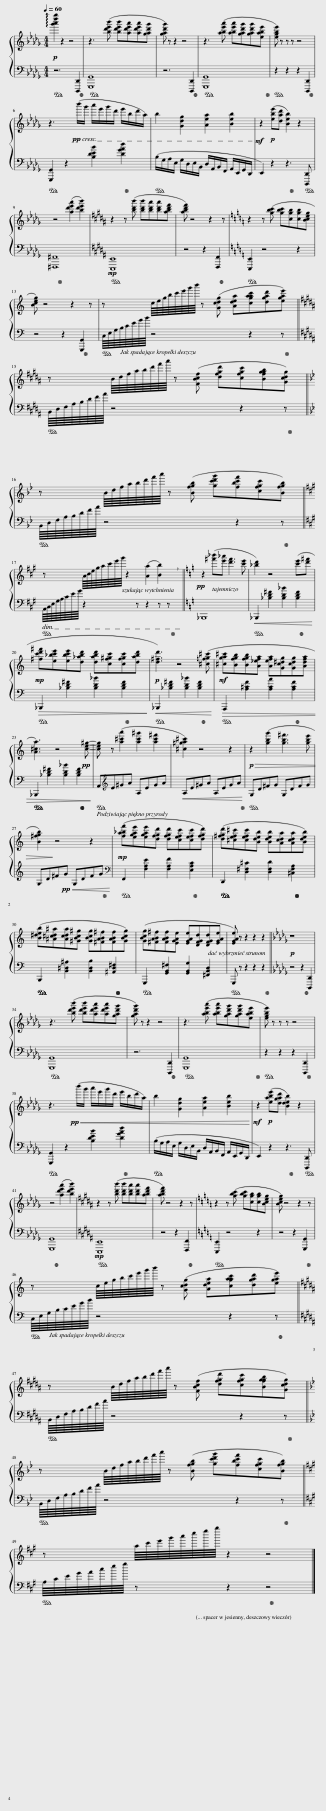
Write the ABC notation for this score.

X:1
%%score { 1 | 2 }
L:1/8
Q:1/4=60
M:4/4
I:linebreak $
K:Db
V:1 treble
V:2 bass
V:1
!p! !arpeggio![g'a'd''g'']2 z2 z4 | z3 ([bd'e'b'] [bd'e'b'][ad'e'a'][ad'e'a'][gad'g'] | [gad'g']) z z2 z4 | z3 ([abe'a'] [abe'a'][gad'g'][gad'g'][eabe'] | [egbe']) z z z z4 |$ %5
 z3!pp! (b'/g'/ a'/e'/g'/d'/ e'/b/d'/a/) | b2 [Gdg]2 [Aea]2 [Beb]2!mf! | z2!p! ([ebe'][dad'] [Beb]2) z2 |$ z4 ([ad'e'a']2 [bd'e'b']2) |[K:B] z2 z ([bd'b'] [bd'b'][bd'a'][bd'a'][abd'f'] | %10
 [abd'f']) z4 z2 z |[K:C] z2 z ([gbc'] [gbc'][cgb][cgb][Bceg] |$ [Bceg]) z4 z2 z | z c/8e/8g/8b/8c'/8e'/8g'/8b'/8 z ([Gcdg] [Adea][cgaac'][dgad'][egae']) ||$[K:B] z B/8d/8f/8a/8b/8d'/8f'/8a'/8 z ([FBcf] [dfgd'][cfgc'][Bfggb][Gcdg]) ||$ %15
[K:Bb] z B/8d/8f/8a/8b/8d'/8f'/8a'/8 z ([Bfgb] [gc'd'g'][fbc'f'][cfgc'][Bfgb]) ||$[K:A] z A/8c/8e/8g/8a/8c'/8e'/8g'/8 z2 ([Aa]2 !breath![Bb]2) ||[K:C]!pp! z2 ([^f'_b'][e'_a'] [d'f']3 [c'e'] | [_bd']2) z4 ([c'e'][d'^f'] |$!mp! [^fc'd'^f'][e_bc'e'][ebc'e'][d_abd'] [dabd'][cf^gc'][cfgc'][dabd'] | %20
!p! [d^fd']3) z4 ([^c=fg^c'] |!mf! [^cga^c'][Bfgb][Bfgb][A_efa] [Aefa][Gc^dg][Gcdg][Adfa] |$ [A^ca]3) z4!pp! [ce^g]- | [ceg] z ([a^c'a']2 [ac'^g']2 [ac'^f']2 | [^c^ga^c']2) z4 z2 | %25
!p!!>(! z2 ([gbg']2 [gb^f']3 [gbe'] |$ [B^fgb]2)!>)! z4 z2 |!mp! ([fa_bf'][egae'][egae'][dfgd'] [dfgd'][cefc'][cefc'][dfgd']) | ([d^fgd'][^cef^c'][cefc'][Bdeb] [Bdeb][Acda][Acda][Bdeb]) |$ ([B^deb][^A^cd^a][Acda][^GBc^g] [GBcg][^FAB^f][FABf][GBcg]) | %30
 ([GBcg][^FAB^f][FABf][EGAe] [EGAe][DFGd][DFGd][EGAe] | [EGAe]) z z2 z2 z2 ||[K:Db]!p! z8 |$ z3 ([bd'e'b'] [bd'e'b'][ad'e'a'][ad'e'a'][gad'g'] | [gad'g']) z z2 z4 | %35
 z3 ([abe'a'] [abe'a'][gad'g'][gad'g'][eabe'] | [egbe']) z z z z4 |$ z3!pp!!<(! (b'/g'/ a'/e'/g'/d'/ e'/b/d'/a/) | b2 [Gdg]2 [Aea]2 [Beb]2!<)! |!mf! z2!p! ([eabe'][dgad'] [Bdeb]2) z2 |$ %40
 z4 ([ad'e'a']2 [bd'e'b']2) |[K:B] z2 z ([bd'b'] [bd'b'][bd'a'][bd'a'][abd'f'] | [abd'f']) z4 z2 z |[K:C] z2 z ([gbc'] [gbc'][cgb][cgb][Bceg] | [Bceg]) z4 z2 z |$ %45
 z c/8e/8g/8b/8c'/8e'/8g'/8b'/8 z ([Gcdg] [Adea][cgaac'][dgad'][egae']) ||$[K:B] z B/8d/8f/8a/8b/8d'/8f'/8a'/8 z ([FBcf] [dfgd'][cfgc'][Bfggb][Gcdg]) ||$[K:Bb] z B/8d/8f/8a/8b/8d'/8f'/8a'/8 z ([Bfgb] [gc'd'g'][fbc'f'][cfgc'][Bfgb]) ||$[K:A][Q:1/4=60] z[Q:1/4=30] a/8[Q:1/4=26]c'/8[Q:1/4=23]e'/8[Q:1/4=19]g'/8[Q:1/4=15]a'/8[Q:1/4=12]c''/8[Q:1/4=8]e''/8[Q:1/4=4]g''/8 z2 z4[Q:1/4=56][Q:1/4=52][Q:1/4=48][Q:1/4=45][Q:1/4=41][Q:1/4=37][Q:1/4=34] |] %49
V:2
!ped! z6 [D,,,D,,]2!ped-up! |!ped! [G,,,G,,]8 | z6 [D,,,D,,]2!ped-up! |!ped! [G,,,G,,]8!ped-up! |!ped! z2 z2 z2 [D,,,D,,]2!ped-up! |$ %5
!ped! [G,,,G,,]2 z2 [B,DEB]2 [DGAd]2!ped-up! |!ped! (B,/G,/A,/E,/ G,/D,/E,/B,,/ D,/A,,/B,,/F,,/ A,,/E,,/G,,/D,,/ | E,,2) z2 z3!ped-up!!ped! [D,,,D,,] |$ [^F,,,^F,,]8!ped-up! |[K:B]!mp!!ped! [E,,,E,,]8 | %10
 z4 z2 [F,,,F,,]2!ped-up! |[K:C]!ped! [E,,,E,,]2 z4 z2 |$ z4 z2 [G,,,G,,]2!ped-up! |!ped! C,/8E,/8G,/8B,/8C/8E/8G/8B/8 z4 z2 z!ped-up! ||$[K:B]!ped! B,,/8D,/8F,/8A,/8B,/8D/8F/8A/8 z4 z2 z!ped-up! ||$ %15
[K:Bb]!ped! B,,/8D,/8F,/8A,/8B,/8D/8F/8A/8 z4 z2 z!ped-up! ||$[K:A]!ped! A,,/8C,/8E,/8G,/8A,/8C/8E/8G/8 z2 z z2 z z!ped-up! ||[K:C] _B,,,8 |!ped!!<(! _B,,,2 [_B,D^F]2 [B,D_B]2 [B,DF]2!ped-up!!<)! |$!ped!!>(! _B,,,2 [_B,D^F]2 [B,D_B]2 [B,DF]2!ped-up!!>)! | %20
!ped!!<(! _B,,,2 [_B,D^F]2 [B,D_B]2 [B,DF]2!ped-up!!<)! |!ped!!>(! A,,,2 [A,^CF]2 [A,CA]2 [A,CF]2!ped-up! |$!ped! _B,,,2 [_B,D^F]2 [B,D_B]2 [B,DF]2!>)!!ped-up! |!ped! A,,[K:treble]E^GA A,EGA!ped-up! |!<(! A,E^GA A,EGA!<)! | %25
!ped! G,D^FG G,DFG!ped-up! |$ G,D^F!pp!G!<(! G,DFG!<)! |[K:bass]!ped! F,,2 [F,A,E]2 [F,A,F]2 [E,A,C]2!ped-up! |!ped! D,,2 [D,^F,^C]2 [D,F,D]2 [^C,F,A,]2!ped-up! |$!ped! B,,,2 [B,,^D,^A,]2 [B,,D,B,]2 [^A,,D,^F,]2!ped-up! | %30
!ped! G,,,2 [G,,B,,^F,]2 [G,,B,,G,]2 [^F,,B,,D,]2!ped-up! |!ped! G,,, z z2 z2 z2!ped-up! ||[K:Db] z4 z2 [D,,,D,,]2 |$!ped! [G,,,G,,]8!ped-up! | z6 [D,,,D,,]2 | %35
!ped! [G,,,G,,]8!ped-up! |!ped! z2 z2 z2 [D,,,D,,]2!ped-up! |$!ped! [G,,,G,,]2 z2 [B,DEB]2 [DGAd]2!ped-up! |!ped! (B,/G,/A,/E,/ G,/D,/E,/B,,/ D,/A,,/B,,/F,,/ A,,/E,,/G,,/D,,/!ped-up! | E,,2) z2 z3!ped-up!!ped! [D,,,D,,] |$ %40
 [G,,,G,,]8 |[K:B]!mp!!ped! [E,,,E,,]8!ped-up! | z4 z2 [F,,,F,,]2 |[K:C]!ped! [E,,,E,,]2 z4 z2!ped-up! | z4 z2 [G,,,G,,]2 |$ %45
!ped! C,/8E,/8G,/8B,/8C/8E/8G/8B/8 z4 z2 z!ped-up! ||$[K:B]!ped! B,,/8D,/8F,/8A,/8B,/8D/8F/8A/8 z4 z2 z!ped-up! ||$[K:Bb]!ped! B,,/8D,/8F,/8A,/8B,/8D/8F/8A/8 z4 z2 z!ped-up! ||$[K:A]!ped! A,/8C/8E/8G/8A/8c/8e/8g/8 z z2 z4!ped-up! |] %49
